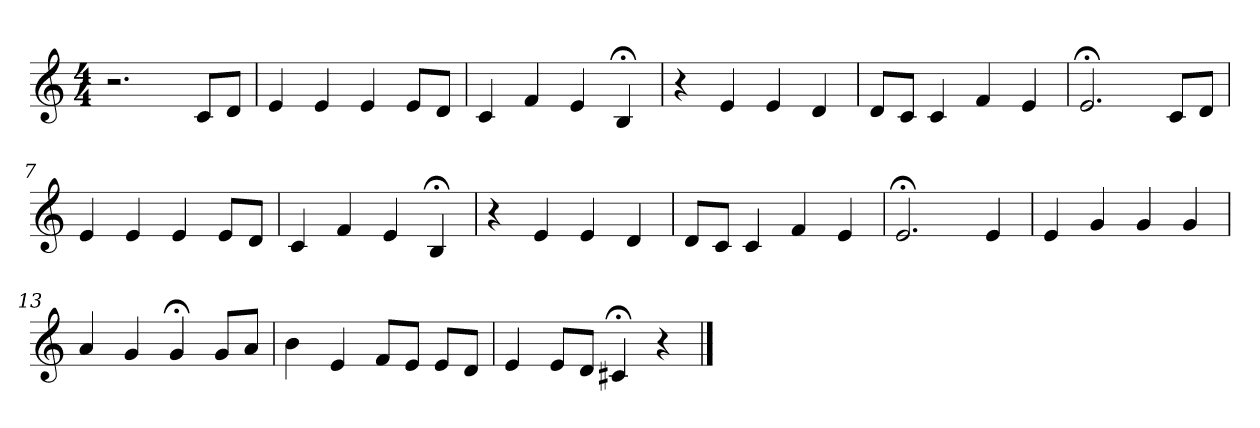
**kern
*part1
*staff1
*clefG2
*k[]
*C:
*M4/4
=1
2.r
8c/L
8d/J
=2
4e
4e
4e
8e/L
8d/J
=3
4c
4f
4e
4B;<
=4
4r
4e
4e
4d
=5
8d/L
8c/J
4c
4f
4e
=6
2.e;<
8c/L
8d/J
=7
4e
4e
4e
8e/L
8d/J
=8
4c
4f
4e
4B;<
=9
4r
4e
4e
4d
=10
8d/L
8c/J
4c
4f
4e
=11
2.e;<
4e
=12
4e
4g
4g
4g
=13
4a
4g
4g;<
8g/L
8a/J
=14
4b
4e
8f/L
8e/J
8e/L
8d/J
=15
4e
8e/L
8d/J
4c#X;<
4r
==
*-
